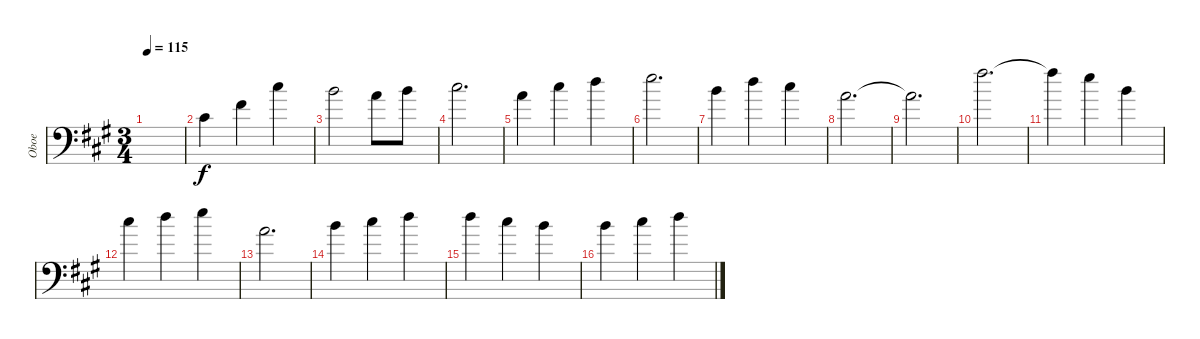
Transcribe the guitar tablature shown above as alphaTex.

\track ("Oboe" "Oboe") {instrument oboe}
\staff {score}
\tuning (E4 B3 G3 D3 A2 E2 B1) {hide}
\ts (3 4)
\tempo 115
\clef f4
\ks a
|
2.2.4 2.1.4 9.1.4 |
7.1.2 5.1.8 7.1.8 |
9.1.2{d} |
5.1.4 9.1.4 10.1.4 |
12.1.2{d} |
7.1.4 10.1.4 9.1.4 |
5.1.2{d} |
5.1{t}.2{d} |
14.1.2{d} |
14.1{t}.4 12.1.4 7.1.4 |
9.1.4 10.1.4 12.1.4 |
5.1.2{d} |
7.1.4 9.1.4 10.1.4 |
10.1.4 9.1.4 7.1.4 |
7.1.4 9.1.4 10.1.4
